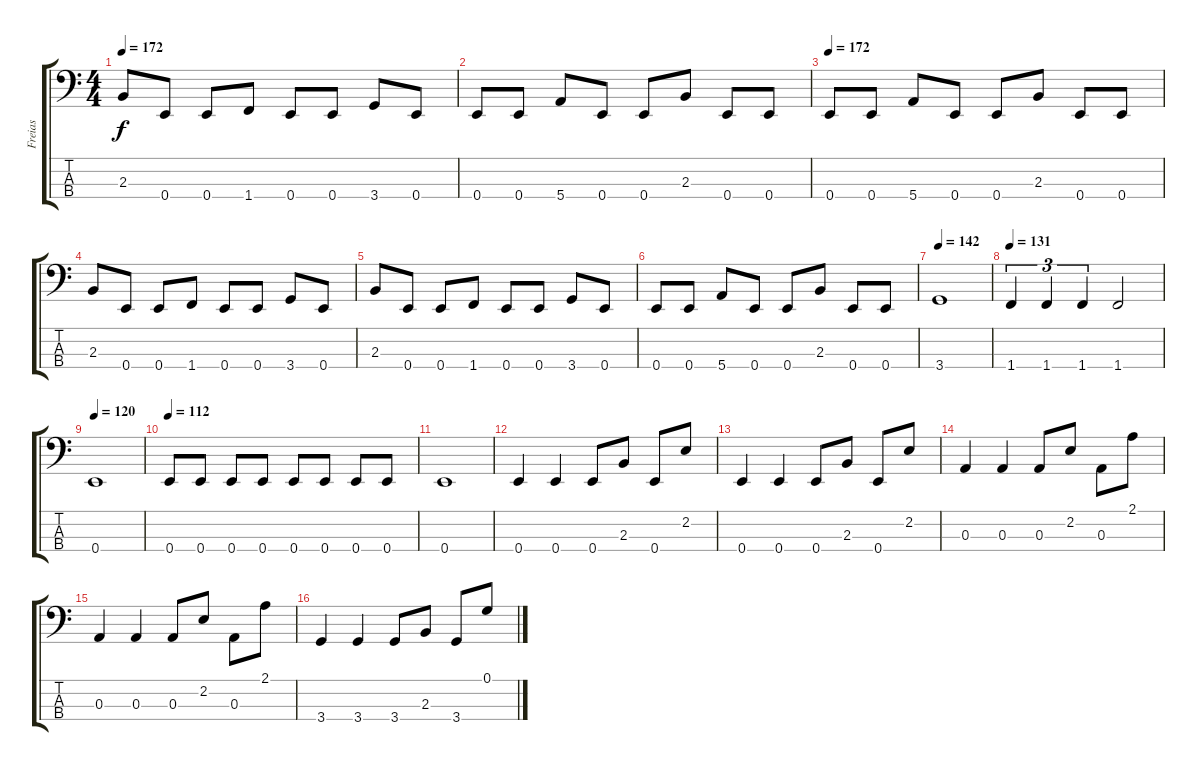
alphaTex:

\track ("Freias" "Freias") {instrument electricbassfinger}
\staff {score tabs}
\tuning (G2 D2 A1 E1) {hide}
\ts (4 4)
\tempo 172
\clef f4
\ks c
2.3.8{dy f} 0.4.8 0.4.8 1.4.8 0.4.8 0.4.8 3.4.8 0.4.8 |
0.4.8 0.4.8 5.4.8 0.4.8 0.4.8 2.3.8 0.4.8 0.4.8 |
\tempo 172
0.4.8 0.4.8 5.4.8 0.4.8 0.4.8 2.3.8 0.4.8 0.4.8 |
2.3.8 0.4.8 0.4.8 1.4.8 0.4.8 0.4.8 3.4.8 0.4.8 |
2.3.8 0.4.8 0.4.8 1.4.8 0.4.8 0.4.8 3.4.8 0.4.8 |
0.4.8 0.4.8 5.4.8 0.4.8 0.4.8 2.3.8 0.4.8 0.4.8 |
\tempo 142
3.4.1 |
\tempo 131
1.4.4{tu (3 2)} 1.4.4{tu (3 2)} 1.4.4{tu (3 2)} 1.4.2 |
\tempo 120
0.4.1 |
\tempo 112
0.4.8 0.4.8 0.4.8 0.4.8 0.4.8 0.4.8 0.4.8 0.4.8 |
0.4.1 |
0.4.4 0.4.4 0.4.8 2.3.8 0.4.8 2.2.8 |
0.4.4 0.4.4 0.4.8 2.3.8 0.4.8 2.2.8 |
0.3.4 0.3.4 0.3.8 2.2.8 0.3.8 2.1.8 |
0.3.4 0.3.4 0.3.8 2.2.8 0.3.8 2.1.8 |
3.4.4 3.4.4 3.4.8 2.3.8 3.4.8 0.1.8
